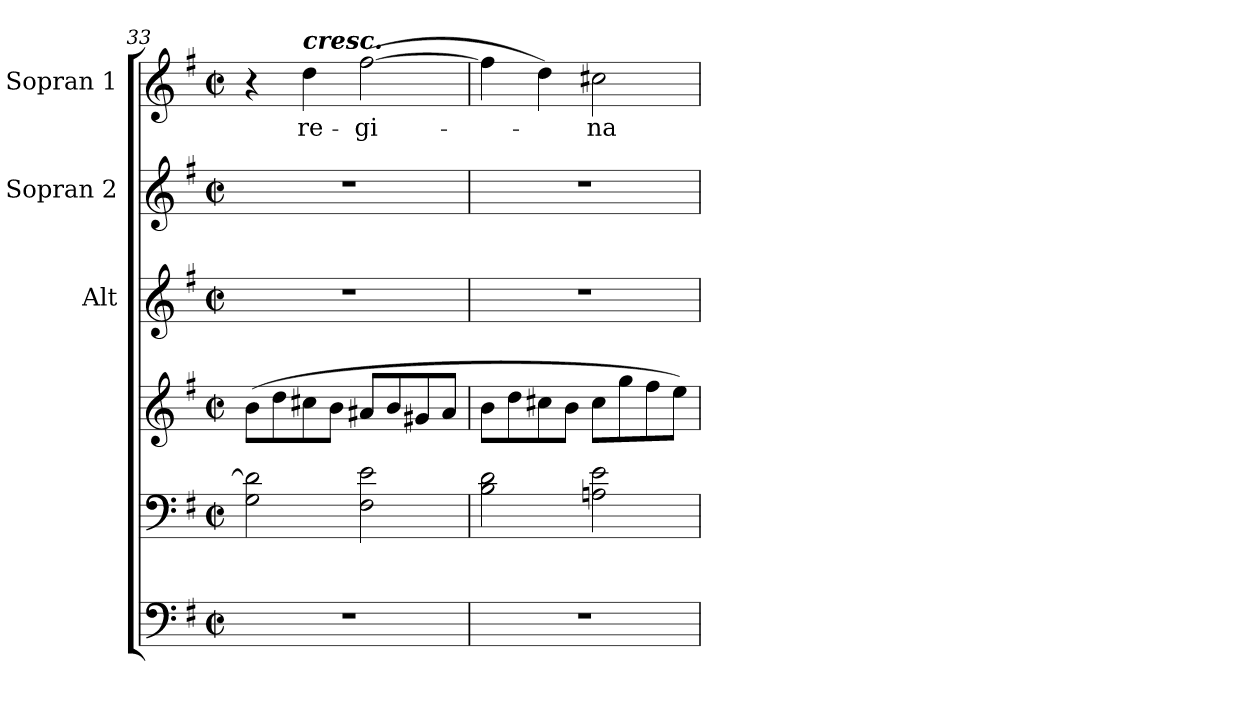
**kern	**kern	**kern	**kern	**kern	**kern	**text
*part5	*part4	*part4	*part3	*part2	*part1	*part1
*staff6	*staff5	*staff4	*staff3	*staff2	*staff1	*staff1
*	*	*	*I"Alt	*I"Sopran 2	*I"Sopran 1	*
*	*	*	*I'A.	*I'S. 2	*I'S. 1	*
!!LO:LB:g=z
*clefF4	*clefF4	*clefG2	*clefG2	*clefG2	*clefG2	*
*k[f#]	*k[f#]	*k[f#]	*k[f#]	*k[f#]	*k[f#]	*
*G:	*G:	*G:	*G:	*G:	*G:	*
*M2/2	*M2/2	*M2/2	*M2/2	*M2/2	*M2/2	*
*met(c|)	*met(c|)	*met(c|)	*met(c|)	*met(c|)	*met(c|)	*
=33	=33	=33	=33	=33	=33	=33
1r	2G\ 2d\]	(>8b\L	1r	1r	4r	.
.	.	8dd\	.	.	.	.
!	!	!	!	!	!LO:TX:a:Bi:t=cresc.	!
!	!	!	!	!	!	!LO:LY:b
.	.	8cc#X\	.	.	4dd\	re-
.	.	8b\J	.	.	.	.
!	!	!	!	!	!	!LO:LY:b
.	2F#\ 2e\	8a#X/L	.	.	(>[2ff#\	-gi-
.	.	8b/	.	.	.	.
.	.	8g#X/	.	.	.	.
.	.	8a#/J	.	.	.	.
=34	=34	=34	=34	=34	=34	=34
1r	2B\ 2d\	8b\L	1r	1r	4ff#\]	.
.	.	8dd\	.	.	.	.
.	.	8cc#X\	.	.	4dd\)	.
.	.	8b\J	.	.	.	.
!	!	!	!	!	!	!LO:LY:b
.	2An\ 2e\	8cc#\L	.	.	2cc#X\	-na
.	.	8gg\	.	.	.	.
.	.	8ff#\	.	.	.	.
.	.	8ee\J)	.	.	.	.
=	=	=	=	=	=	=
*-	*-	*-	*-	*-	*-	*-
